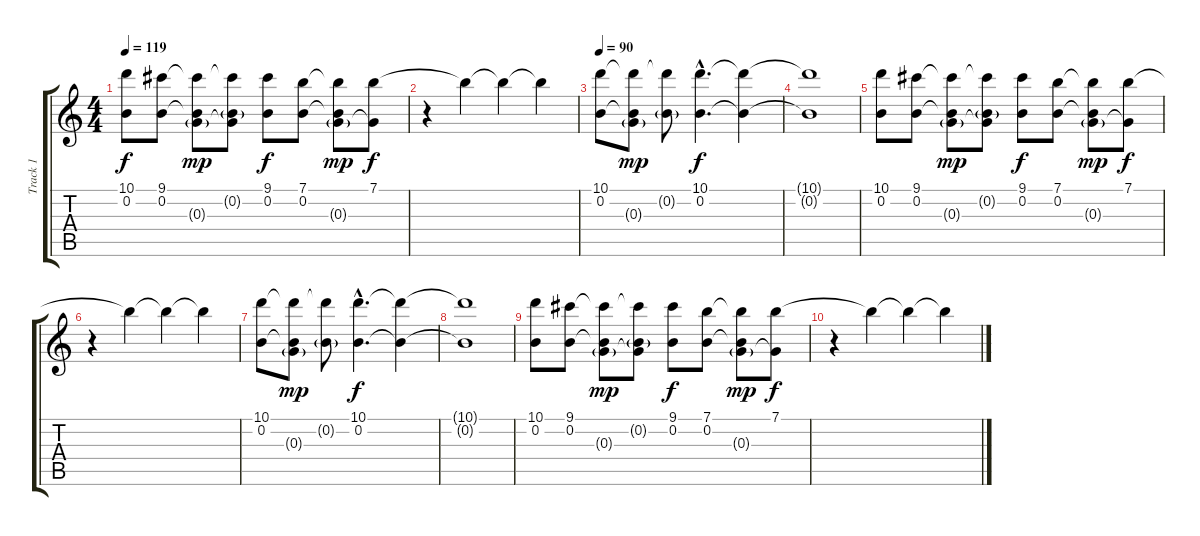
\track ("Track 1" "Track 1") {instrument acousticguitarsteel}
\staff {score tabs}
\tuning (E4 B3 G3 D3 A2 E2) {hide}
\ts (4 4)
\tempo 119
\clef g2
\ks c
(10.1 0.2).8{dy f} (9.1 0.2).8 (9.1{t} 0.2{t} 0.3{g}).8{dy mp} (9.1{t} 0.2{g} 0.3{t}).8 (9.1 0.2).8{dy f} (7.1 0.2).8 (7.1{t} 0.2{t} 0.3{g}).8{dy mp} (7.1 0.3{t}).8{dy f} |
r.4 7.1{t}.4 7.1{t}.4 7.1{t}.4 |
\tempo 90
(10.1 0.2).8 (10.1{t} 0.2{t} 0.3{g}).8{dy mp} (10.1{t} 0.2{g}).8 (10.1{hac} 0.2{hac}).4{d dy f} (10.1{t} 0.2{t}).4 |
(10.1{t} 0.2{t}).1 |
(10.1 0.2).8 (9.1 0.2).8 (9.1{t} 0.2{t} 0.3{g}).8{dy mp} (9.1{t} 0.2{g} 0.3{t}).8 (9.1 0.2).8{dy f} (7.1 0.2).8 (7.1{t} 0.2{t} 0.3{g}).8{dy mp} (7.1 0.3{t}).8{dy f} |
r.4 7.1{t}.4 7.1{t}.4 7.1{t}.4 |
(10.1 0.2).8 (10.1{t} 0.2{t} 0.3{g}).8{dy mp} (10.1{t} 0.2{g}).8 (10.1{hac} 0.2{hac}).4{d dy f} (10.1{t} 0.2{t}).4 |
(10.1{t} 0.2{t}).1 |
(10.1 0.2).8 (9.1 0.2).8 (9.1{t} 0.2{t} 0.3{g}).8{dy mp} (9.1{t} 0.2{g} 0.3{t}).8 (9.1 0.2).8{dy f} (7.1 0.2).8 (7.1{t} 0.2{t} 0.3{g}).8{dy mp} (7.1 0.3{t}).8{dy f} |
r.4 7.1{t}.4 7.1{t}.4 7.1{t}.4
